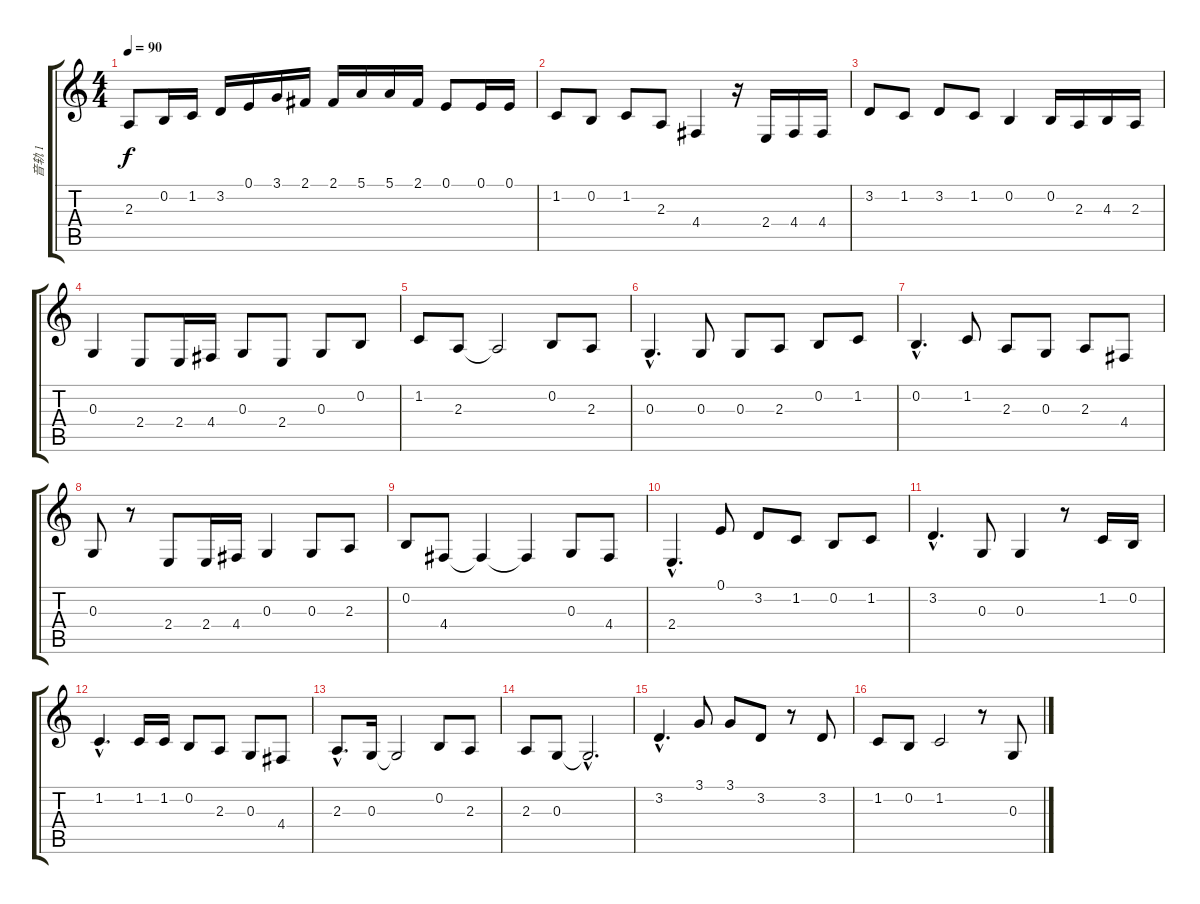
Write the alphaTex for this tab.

\track ("音轨 1" "音轨 1") {instrument acousticgrandpiano}
\staff {score tabs}
\tuning (E4 B3 G3 D3 A2 E2) {hide}
\ts (4 4)
\tempo 90
\clef g2
\ks c
2.3.8{dy f} 0.2.16 1.2.16 3.2.16 0.1.16 3.1.16 2.1.16 2.1.16 5.1.16 5.1.16 2.1.16 0.1.8 0.1.16 0.1.16 |
1.2.8 0.2.8 1.2.8 2.3.8 4.4.4 r.16 2.4.16 4.4.16 4.4.16 |
3.2.8 1.2.8 3.2.8 1.2.8 0.2.4 0.2.16 2.3.16 4.3.16 2.3.16 |
0.3.4 2.4.8 2.4.16 4.4.16 0.3.8 2.4.8 0.3.8 0.2.8 |
1.2.8 2.3.8 2.3{t}.2 0.2.8 2.3.8 |
0.3{hac}.4{d} 0.3.8 0.3.8 2.3.8 0.2.8 1.2.8 |
0.2{hac}.4{d} 1.2.8 2.3.8 0.3.8 2.3.8 4.4.8 |
0.3.8 r.8 2.4.8 2.4.16 4.4.16 0.3.4 0.3.8 2.3.8 |
0.2.8 4.4.8 4.4{t}.4 4.4{t}.4 0.3.8 4.4.8 |
2.4{hac}.4{d} 0.1.8 3.2.8 1.2.8 0.2.8 1.2.8 |
3.2{hac}.4{d} 0.3.8 0.3.4 r.8 1.2.16 0.2.16 |
1.2{hac}.4{d} 1.2.16 1.2.16 0.2.8 2.3.8 0.3.8 4.4.8 |
2.3{hac}.8{d} 0.3.16 0.3{t}.2 0.2.8 2.3.8 |
2.3.8 0.3.8 0.3{hac t}.2{d} |
3.2{hac}.4{d} 3.1.8 3.1.8 3.2.8 r.8 3.2.8 |
1.2.8 0.2.8 1.2.2 r.8 0.3.8
